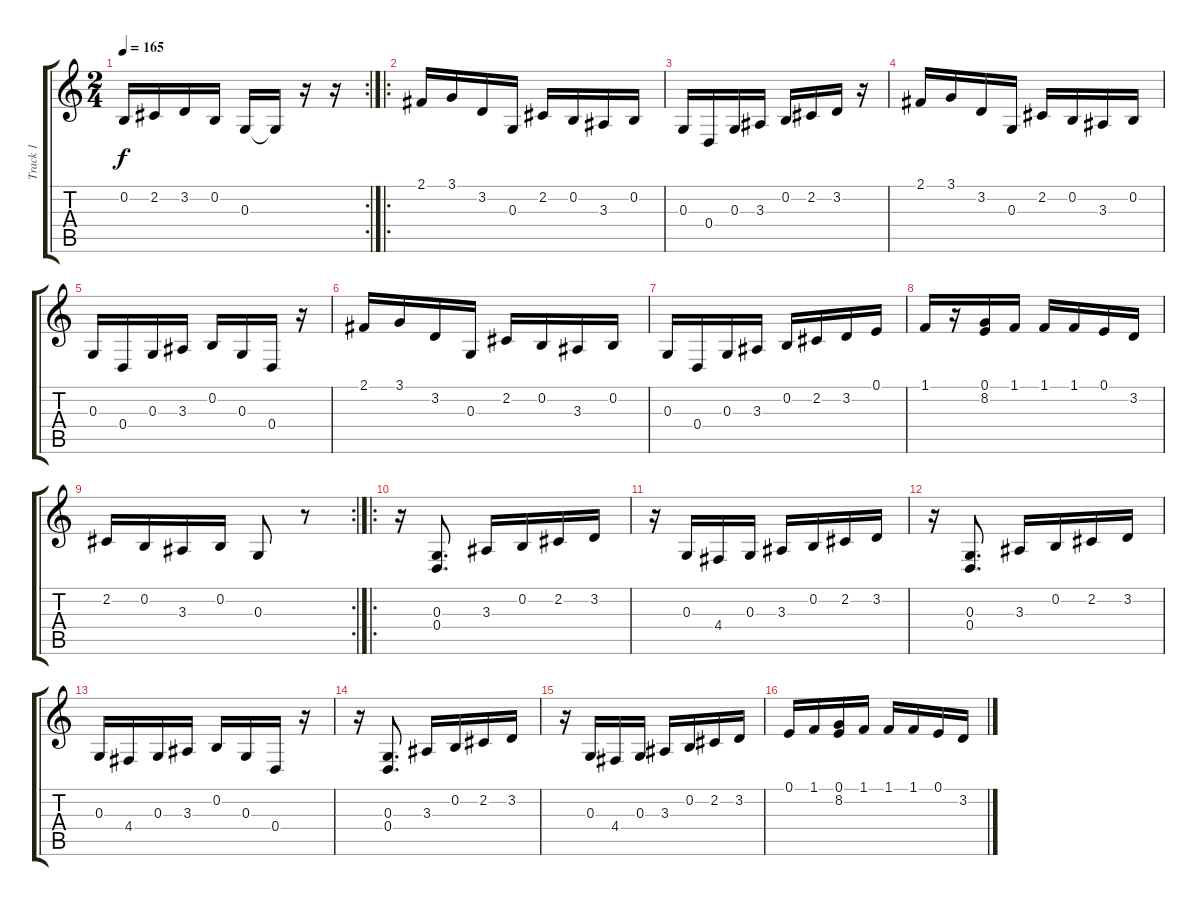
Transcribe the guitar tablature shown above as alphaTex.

\track ("Track 1" "Track 1") {instrument tangoaccordion}
\staff {score tabs}
\tuning (E4 B3 G3 D3 A2 E2) {hide}
\rc 2
\ts (2 4)
\tempo 165
\clef g2
\ks c
0.2.16{dy f} 2.2.16 3.2.16 0.2.16 0.3.16 0.3{t}.16 r.16 r.16 |
\ro
2.1.16 3.1.16 3.2.16 0.3.16 2.2.16 0.2.16 3.3.16 0.2.16 |
0.3.16 0.4.16 0.3.16 3.3.16 0.2.16 2.2.16 3.2.16 r.16 |
2.1.16 3.1.16 3.2.16 0.3.16 2.2.16 0.2.16 3.3.16 0.2.16 |
0.3.16 0.4.16 0.3.16 3.3.16 0.2.16 0.3.16 0.4.16 r.16 |
2.1.16 3.1.16 3.2.16 0.3.16 2.2.16 0.2.16 3.3.16 0.2.16 |
0.3.16 0.4.16 0.3.16 3.3.16 0.2.16 2.2.16 3.2.16 0.1.16 |
1.1.16 r.16 (0.1 8.2).16 1.1.16 1.1.16 1.1.16 0.1.16 3.2.16 |
\rc 2
2.2.16 0.2.16 3.3.16 0.2.16 0.3.8 r.8 |
\ro
r.16 (0.3 0.4).8{d} 3.3.16 0.2.16 2.2.16 3.2.16 |
r.16 0.3.16 4.4.16 0.3.16 3.3.16 0.2.16 2.2.16 3.2.16 |
r.16 (0.3 0.4).8{d} 3.3.16 0.2.16 2.2.16 3.2.16 |
0.3.16 4.4.16 0.3.16 3.3.16 0.2.16 0.3.16 0.4.16 r.16 |
r.16 (0.3 0.4).8{d} 3.3.16 0.2.16 2.2.16 3.2.16 |
r.16 0.3.16 4.4.16 0.3.16 3.3.16 0.2.16 2.2.16 3.2.16 |
0.1.16 1.1.16 (0.1 8.2).16 1.1.16 1.1.16 1.1.16 0.1.16 3.2.16
